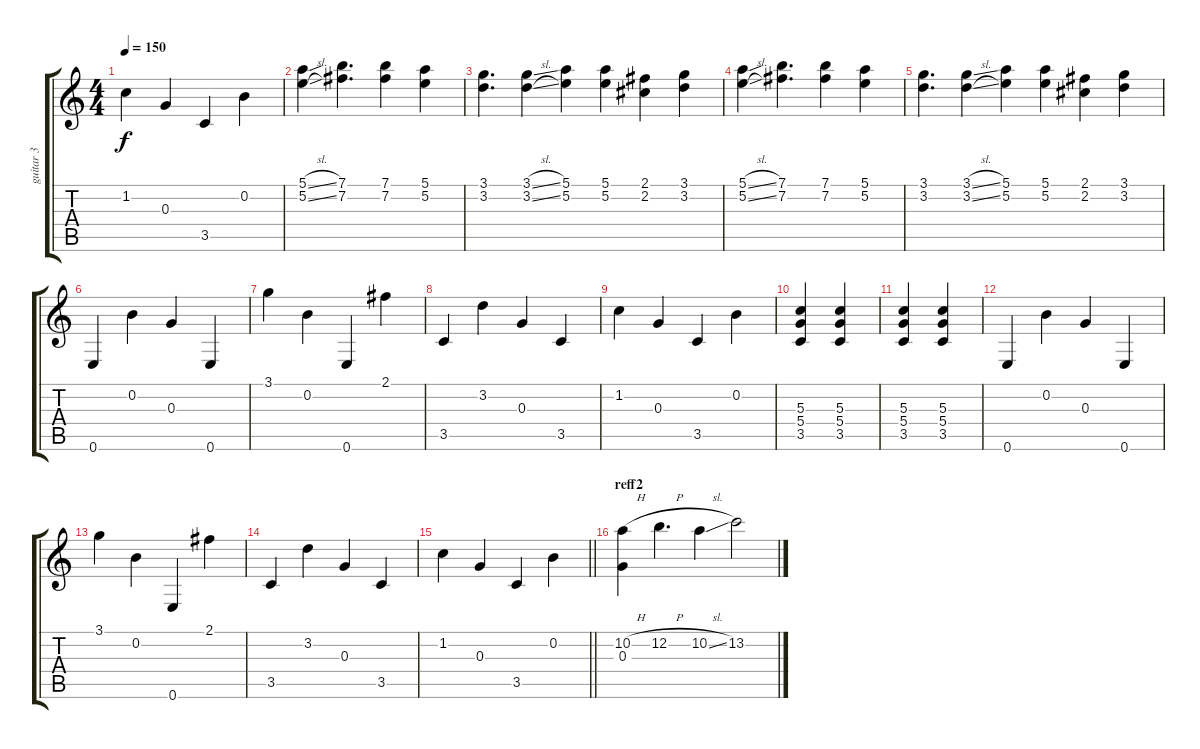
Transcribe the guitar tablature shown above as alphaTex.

\track ("guitar 3" "guitar 3") {instrument acousticguitarsteel}
\staff {score tabs}
\tuning (E4 B3 G3 D3 A2 E2) {hide}
\ts (4 4)
\tempo 150
\clef g2
\ks c
1.2.4{dy f} 0.3.4 3.5.4 0.2.4 |
(5.1{sl} 5.2{sl}).4 (7.1 7.2).4{d} (7.1 7.2).4 (5.1 5.2).4 |
(3.1 3.2).4{d} (3.1{sl} 3.2{sl}).4 (5.1 5.2).4 (5.1 5.2).4 (2.1 2.2).4 (3.1 3.2).4 |
(5.1{sl} 5.2{sl}).4 (7.1 7.2).4{d} (7.1 7.2).4 (5.1 5.2).4 |
(3.1 3.2).4{d} (3.1{sl} 3.2{sl}).4 (5.1 5.2).4 (5.1 5.2).4 (2.1 2.2).4 (3.1 3.2).4 |
0.6.4 0.2.4 0.3.4 0.6.4 |
3.1.4 0.2.4 0.6.4 2.1.4 |
3.5.4 3.2.4 0.3.4 3.5.4 |
1.2.4 0.3.4 3.5.4 0.2.4 |
(5.3 5.4 3.5).4 (5.3 5.4 3.5).4 |
(5.3 5.4 3.5).4 (5.3 5.4 3.5).4 |
0.6.4 0.2.4 0.3.4 0.6.4 |
3.1.4 0.2.4 0.6.4 2.1.4 |
3.5.4 3.2.4 0.3.4 3.5.4 |
\barLineRight lightlight
1.2.4 0.3.4 3.5.4 0.2.4 |
\section ("" "reff2")
(10.2{h} 0.3).4 12.2{h}.4{d} 10.2{sl}.4 13.2.2
